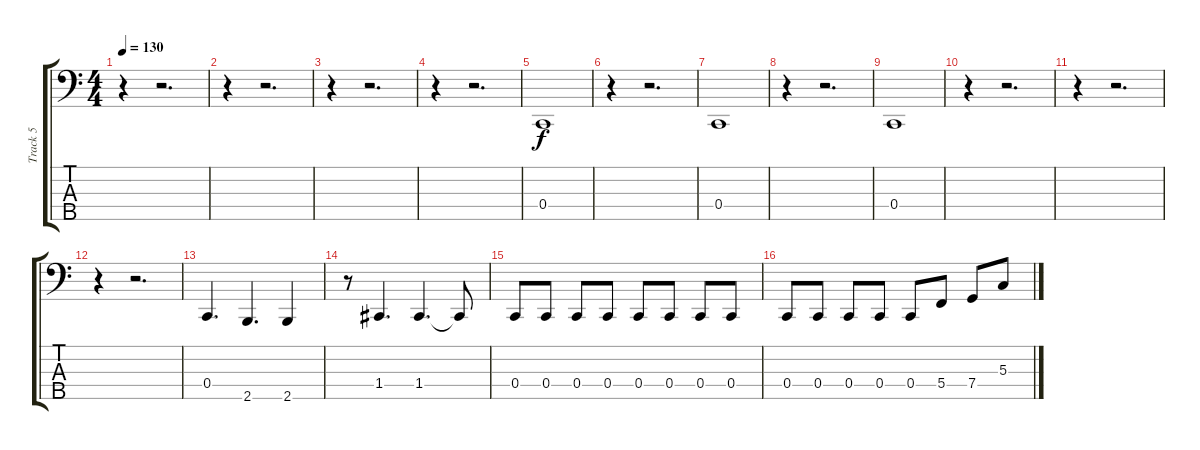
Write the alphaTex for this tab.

\track ("Track 5" "Track 5") {instrument electricbasspick}
\staff {score tabs}
\tuning (F2 C2 G1 C1 A0) {hide}
\ts (4 4)
\tempo 130
\clef f4
\ks c
r.4{dy f} r.2{d} |
r.4 r.2{d} |
r.4 r.2{d} |
r.4 r.2{d} |
0.4.1 |
r.4 r.2{d} |
0.4.1 |
r.4 r.2{d} |
0.4.1 |
r.4 r.2{d} |
r.4 r.2{d} |
r.4 r.2{d} |
0.4.4{d} 2.5.4{d} 2.5.4 |
r.8 1.4.4{d} 1.4.4{d} 1.4{t}.8 |
0.4.8 0.4.8 0.4.8 0.4.8 0.4.8 0.4.8 0.4.8 0.4.8 |
0.4.8 0.4.8 0.4.8 0.4.8 0.4.8 5.4.8 7.4.8 5.3.8
